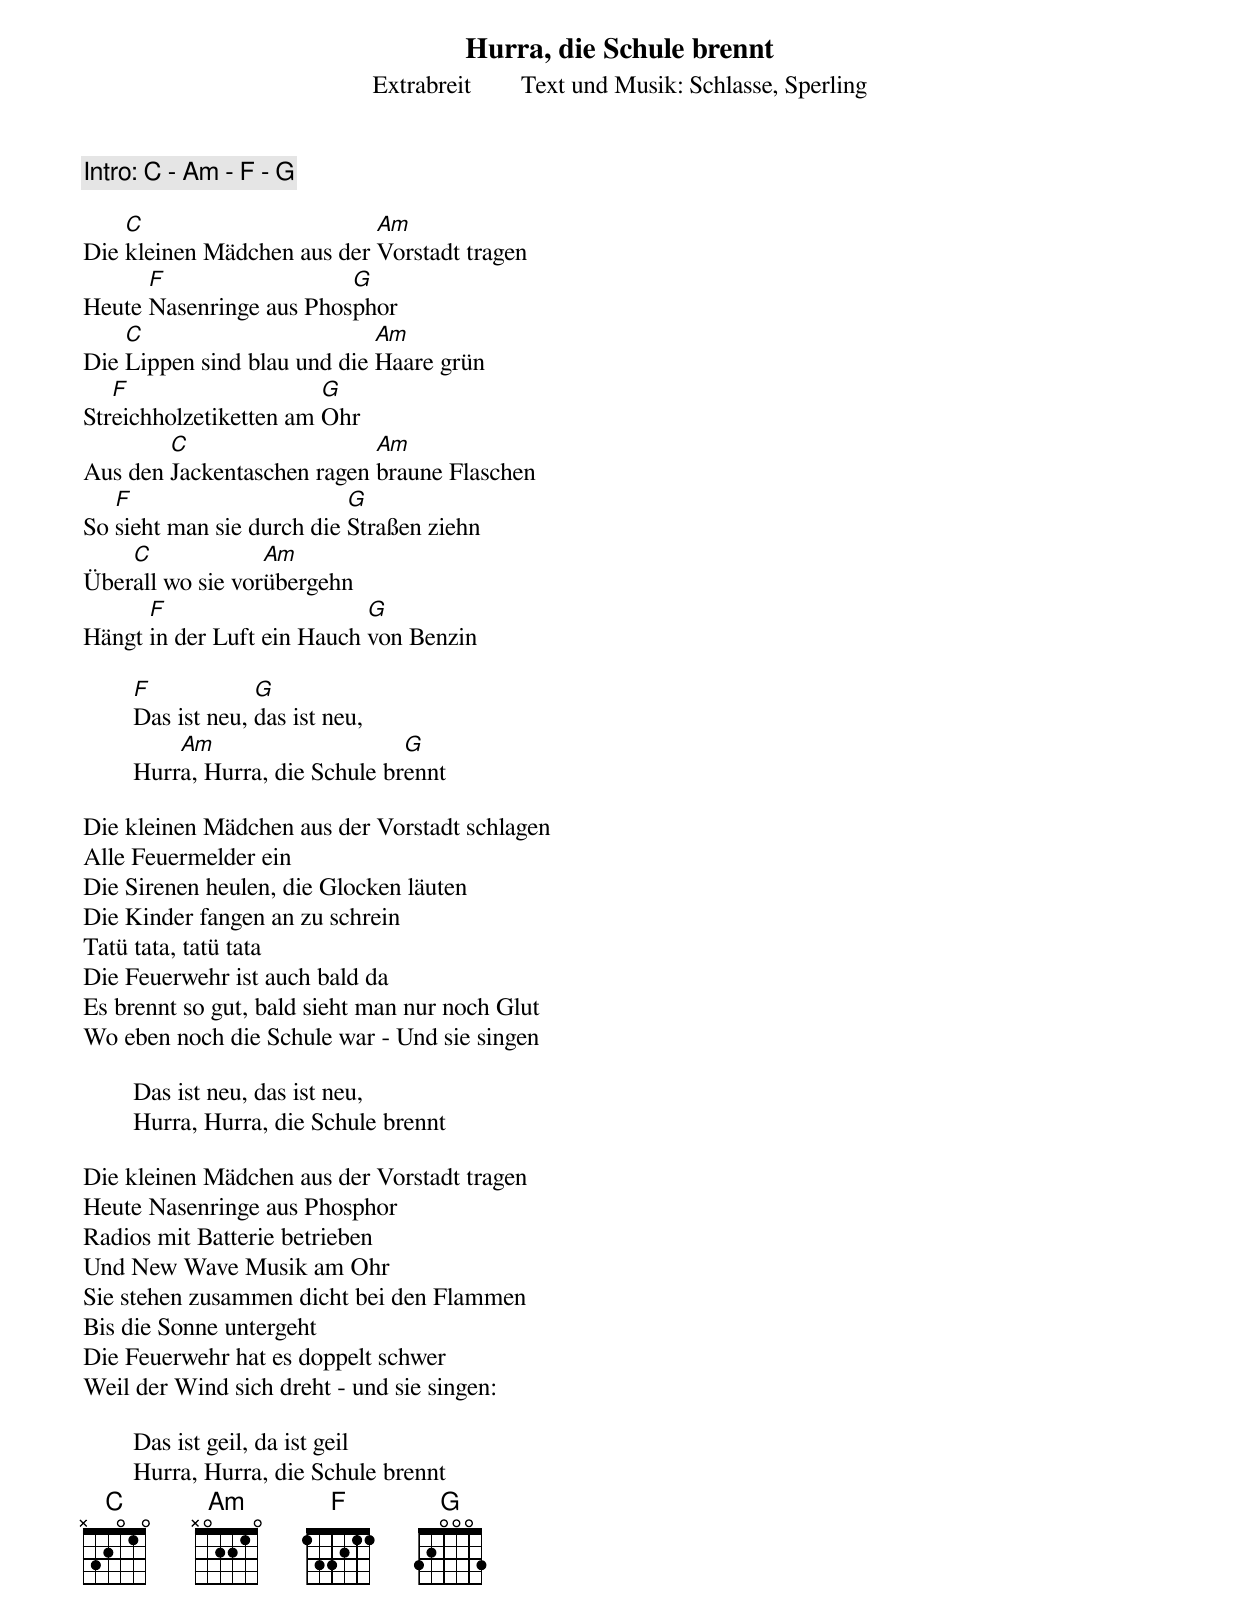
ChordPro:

{t:Hurra, die Schule brennt}
{st:Extrabreit        Text und Musik: Schlasse, Sperling}

{c:Intro: C - Am - F - G}

Die [C]kleinen Mädchen aus der [Am]Vorstadt tragen
Heute [F]Nasenringe aus Phos[G]phor
Die [C]Lippen sind blau und die [Am]Haare grün
Str[F]eichholzetiketten am [G]Ohr
Aus den [C]Jackentaschen ragen [Am]braune Flaschen
So [F]sieht man sie durch die [G]Straßen ziehn
Über[C]all wo sie vor[Am]übergehn
Hängt [F]in der Luft ein Hauch [G]von Benzin

        [F]Das ist neu, [G]das ist neu,
        Hurr[Am]a, Hurra, die Schule br[G]ennt

Die kleinen Mädchen aus der Vorstadt schlagen
Alle Feuermelder ein
Die Sirenen heulen, die Glocken läuten
Die Kinder fangen an zu schrein
Tatü tata, tatü tata
Die Feuerwehr ist auch bald da
Es brennt so gut, bald sieht man nur noch Glut
Wo eben noch die Schule war - Und sie singen

        Das ist neu, das ist neu,
        Hurra, Hurra, die Schule brennt

Die kleinen Mädchen aus der Vorstadt tragen
Heute Nasenringe aus Phosphor
Radios mit Batterie betrieben
Und New Wave Musik am Ohr
Sie stehen zusammen dicht bei den Flammen
Bis die Sonne untergeht
Die Feuerwehr hat es doppelt schwer
Weil der Wind sich dreht - und sie singen:

        Das ist geil, da ist geil
        Hurra, Hurra, die Schule brennt
